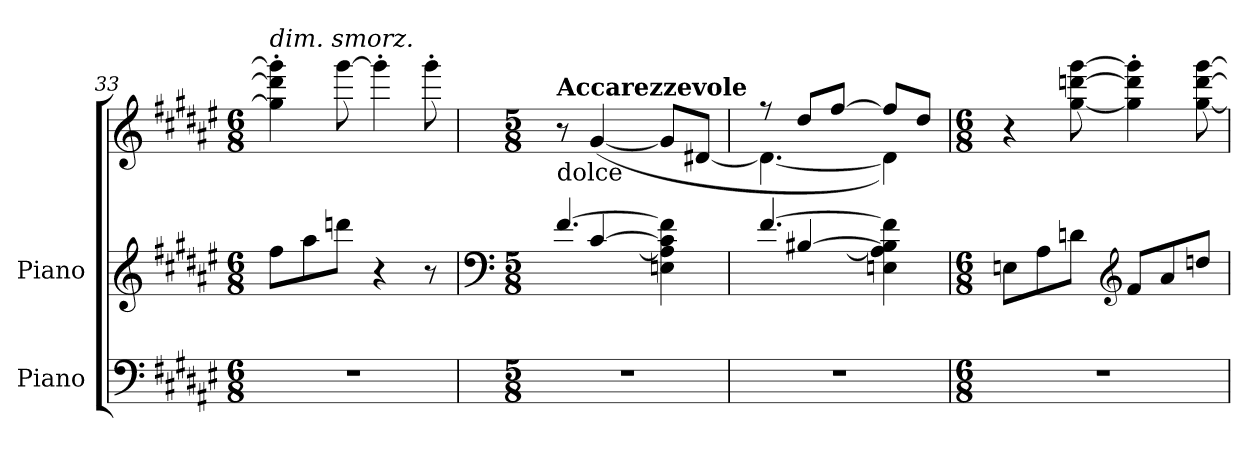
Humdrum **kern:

**kern	**kern	**kern
*part2	*part1	*part1
*staff3	*staff2	*staff1
*I"Piano	*I"Piano	*
*I'Pno	*I'Pno	*
*clefF4	*clefG2	*clefG2
*k[f#c#g#d#a#e#]	*k[f#c#g#d#a#e#]	*k[f#c#g#d#a#e#]
*M6/8	*M6/8	*M6/8
=33	=33	=33
!	!	!LO:TX:a:i:t=dim. smorz.
2.r	8ff#\L	4gg#\]' 4ddd\]' 4ggg#\]'
.	8aa#\	.
.	8dddn\J	[8ggg#\
.	4r	4ggg#'\]
.	8r	8ggg#'\
=34	=34	=34
*	*clefF4	*
*M5/8	*M5/8	*M5/8
*	*^	*
*	*	*^	*
!	!	!	!	!LO:TX:b:t=dolce
!	!	!	!	!LO:TX:a:B:t=Accarezzevole
8%5r	[4.f#/	(8f#\Lyy	8ryy	8r
.	.	8c#\	[4c#/	([4g#/
.	.	[8A#\J	.	.
.	4En\ 4A#\] 4c#\] 4f#\]	4ryy	4ryy	8g#/L]
.	.	.	.	[8d#X/J
=35	=35	=35	=35	=35
*	*	*	*	*^
8%5r	[4.f#/	8f#\Lyy	8ryy	8r	4.d#\_
.	.	8B#X\	[4B#/	8dd#/L	.
.	.	[8A#\J	.	[8ff#/J	.
.	4En\ 4A#\] 4B#\] 4f#\]	4ryy	4ryy	8ff#/L]	4d#\])
.	.	.	.	8dd#/J)	.
*	*v	*v	*v	*	*
*	*	*v	*v
!!LO:LB:g=z
=36	=36	=36
*M6/8	*M6/8	*M6/8
2.r	8En\L	4r
.	8A#\	.
.	8dn\J	[8gg#\ [8dddn\ [8ggg#\
*	*clefG2	*
.	8f#/L	4gg#\]' 4ddd\]' 4ggg#\]'
.	8a#/	.
.	8ddn/J	[8gg#\ [8ddd\ [8ggg#\
=	=	=
*-	*-	*-
